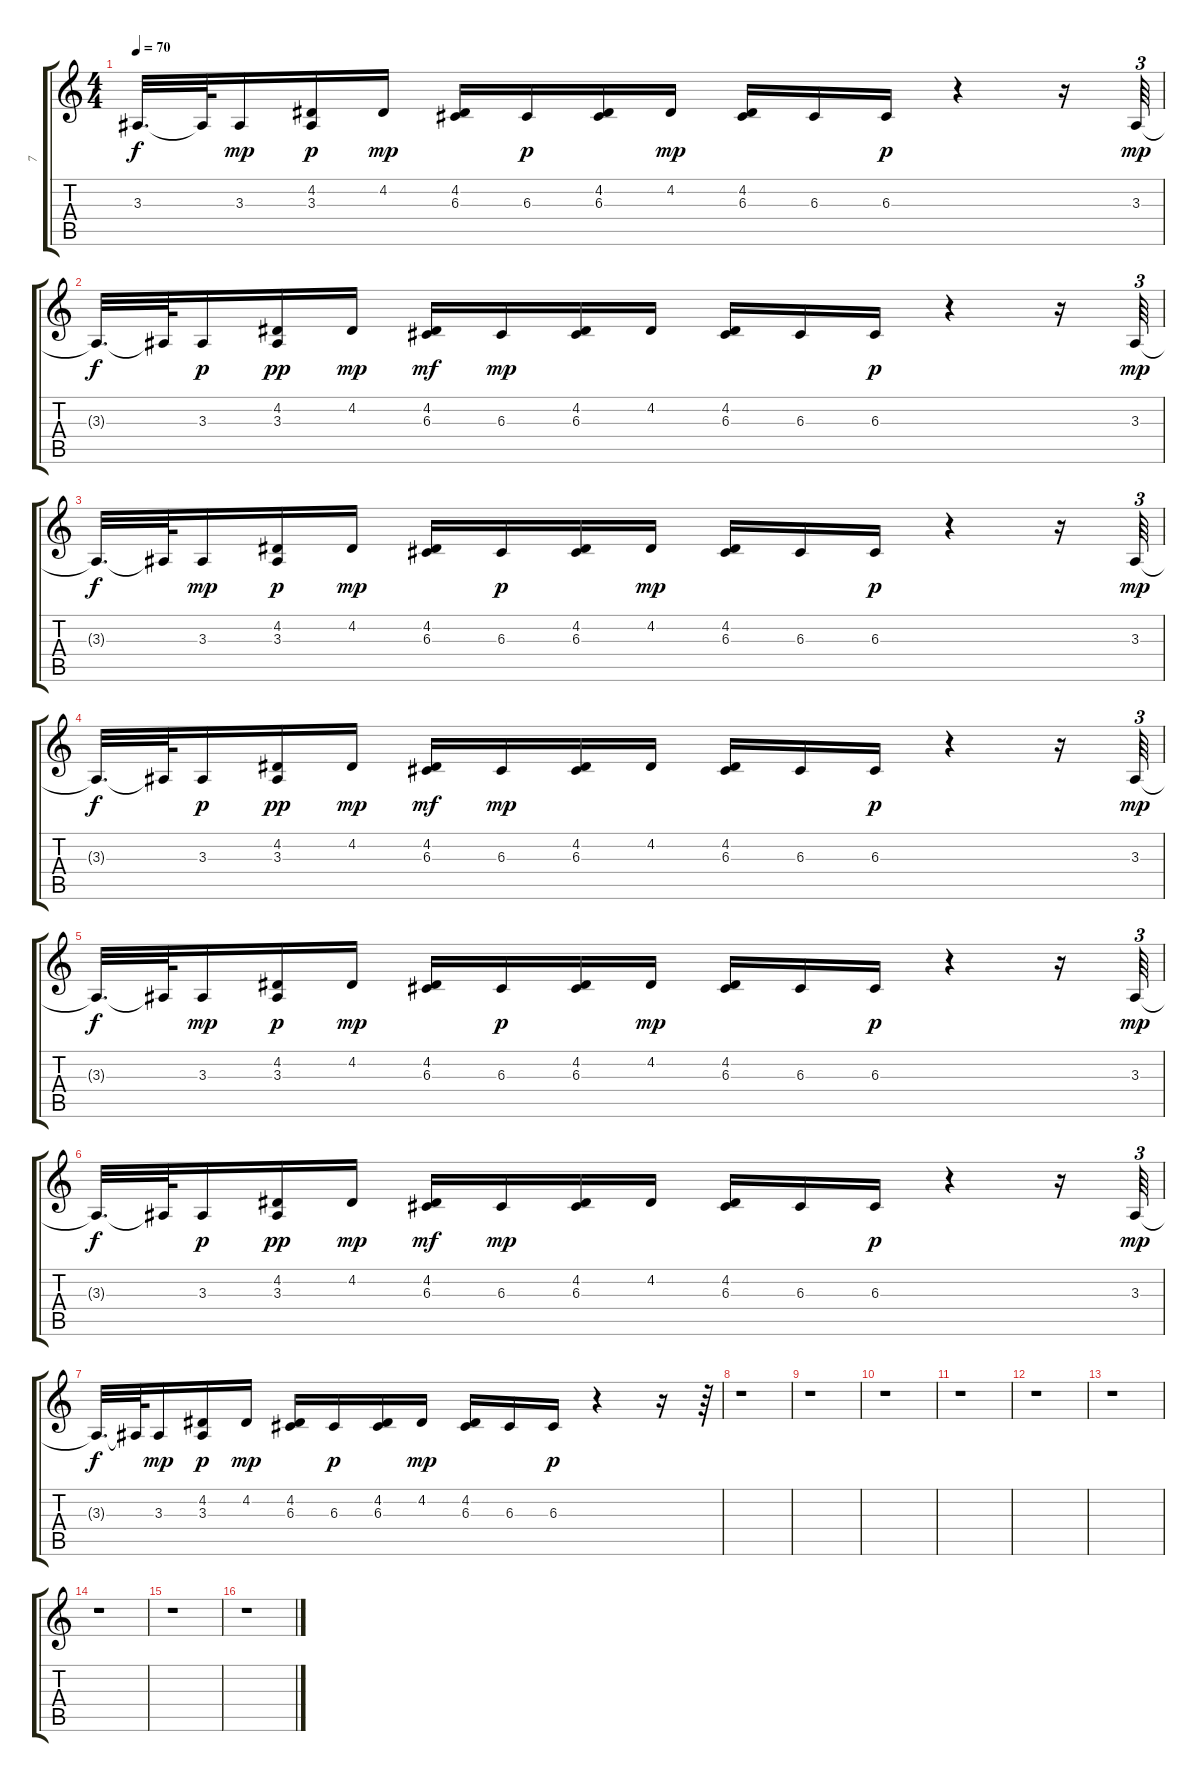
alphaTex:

\track ("7" "7") {instrument brightacousticpiano}
\staff {score tabs}
\tuning (E4 B3 G3 D3 A2 E2) {hide}
\ts (4 4)
\tempo 70
\clef g2
\ks c
3.3{t}.32{d dy f} 3.3{t}.64 3.3.16{dy mp} (4.2 3.3).16{dy p} 4.2.16{dy mp} (4.2 6.3).16 6.3.16{dy p} (4.2 6.3).16 4.2.16{dy mp} (4.2 6.3).16 6.3.16 6.3.16{dy p} r.4 r.16 3.3.64{tu (3 2) dy mp} |
3.3{t}.32{d dy f} 3.3{t}.64 3.3.16{dy p} (4.2 3.3).16{dy pp} 4.2.16{dy mp} (4.2 6.3).16{dy mf} 6.3.16{dy mp} (4.2 6.3).16 4.2.16 (4.2 6.3).16 6.3.16 6.3.16{dy p} r.4 r.16 3.3.64{tu (3 2) dy mp} |
3.3{t}.32{d dy f} 3.3{t}.64 3.3.16{dy mp} (4.2 3.3).16{dy p} 4.2.16{dy mp} (4.2 6.3).16 6.3.16{dy p} (4.2 6.3).16 4.2.16{dy mp} (4.2 6.3).16 6.3.16 6.3.16{dy p} r.4 r.16 3.3.64{tu (3 2) dy mp} |
3.3{t}.32{d dy f} 3.3{t}.64 3.3.16{dy p} (4.2 3.3).16{dy pp} 4.2.16{dy mp} (4.2 6.3).16{dy mf} 6.3.16{dy mp} (4.2 6.3).16 4.2.16 (4.2 6.3).16 6.3.16 6.3.16{dy p} r.4 r.16 3.3.64{tu (3 2) dy mp} |
3.3{t}.32{d dy f} 3.3{t}.64 3.3.16{dy mp} (4.2 3.3).16{dy p} 4.2.16{dy mp} (4.2 6.3).16 6.3.16{dy p} (4.2 6.3).16 4.2.16{dy mp} (4.2 6.3).16 6.3.16 6.3.16{dy p} r.4 r.16 3.3.64{tu (3 2) dy mp} |
3.3{t}.32{d dy f} 3.3{t}.64 3.3.16{dy p} (4.2 3.3).16{dy pp} 4.2.16{dy mp} (4.2 6.3).16{dy mf} 6.3.16{dy mp} (4.2 6.3).16 4.2.16 (4.2 6.3).16 6.3.16 6.3.16{dy p} r.4 r.16 3.3.64{tu (3 2) dy mp} |
3.3{t}.32{d dy f} 3.3{t}.64 3.3.16{dy mp} (4.2 3.3).16{dy p} 4.2.16{dy mp} (4.2 6.3).16 6.3.16{dy p} (4.2 6.3).16 4.2.16{dy mp} (4.2 6.3).16 6.3.16 6.3.16{dy p} r.4 r.16 r.64{tu (3 2)} |
r.1 |
r.1 |
r.1 |
r.1 |
r.1 |
r.1 |
r.1 |
r.1 |
r.1
